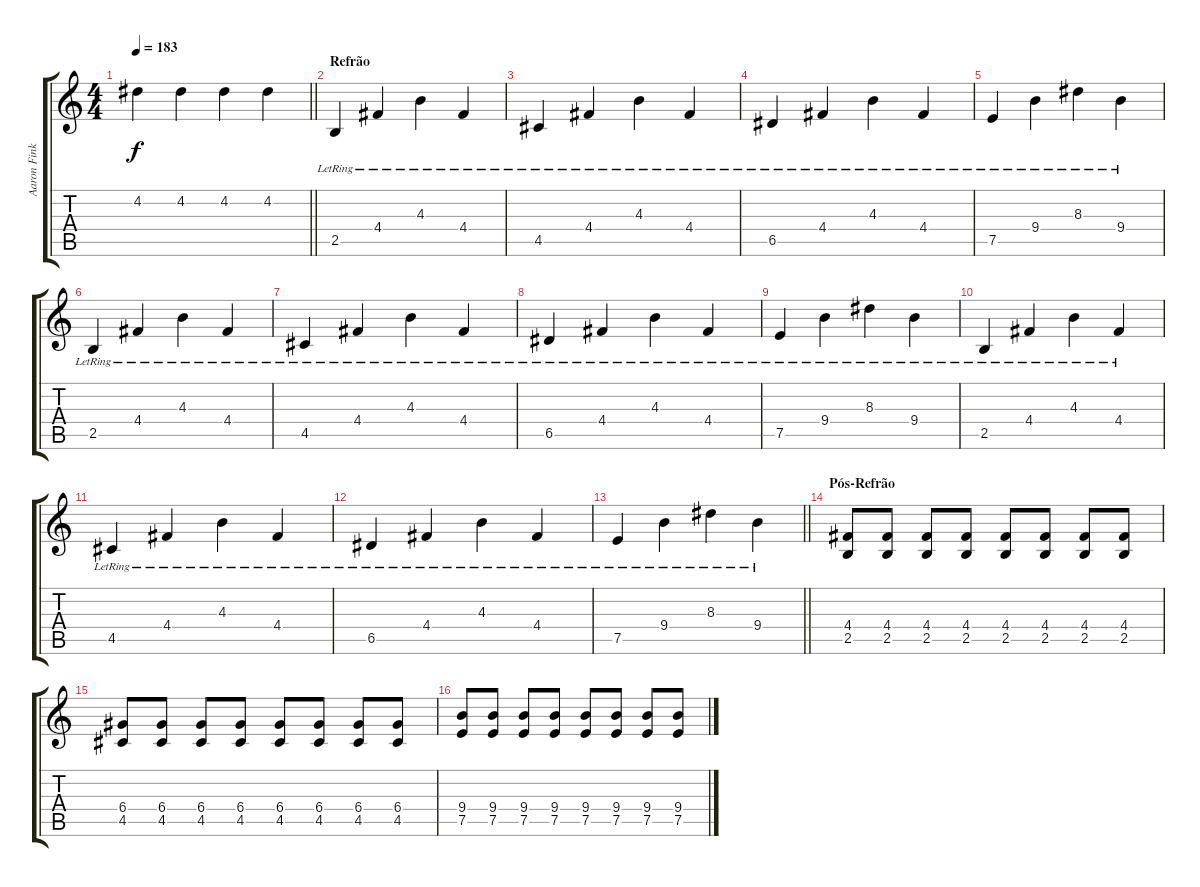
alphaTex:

\track ("Aaron Fink" "Aaron Fink") {instrument overdrivenguitar}
\staff {score tabs}
\tuning (E4 B3 G3 D3 A2 E2) {hide}
\ts (4 4)
\tempo 183
\clef g2
\barLineRight lightlight
\ks c
4.2.4{dy f} 4.2.4 4.2.4 4.2.4 |
\section ("" "Refrão")
2.5{lr}.4{volume 16 instrument electricguitarclean} 4.4{lr}.4 4.3{lr}.4 4.4{lr}.4 |
4.5{lr}.4 4.4{lr}.4 4.3{lr}.4 4.4{lr}.4 |
6.5{lr}.4 4.4{lr}.4 4.3{lr}.4 4.4{lr}.4 |
7.5{lr}.4 9.4{lr}.4 8.3{lr}.4 9.4{lr}.4 |
2.5{lr}.4 4.4{lr}.4 4.3{lr}.4 4.4{lr}.4 |
4.5{lr}.4 4.4{lr}.4 4.3{lr}.4 4.4{lr}.4 |
6.5{lr}.4 4.4{lr}.4 4.3{lr}.4 4.4{lr}.4 |
7.5{lr}.4 9.4{lr}.4 8.3{lr}.4 9.4{lr}.4 |
2.5{lr}.4 4.4{lr}.4 4.3{lr}.4 4.4{lr}.4 |
4.5{lr}.4 4.4{lr}.4 4.3{lr}.4 4.4{lr}.4 |
6.5{lr}.4 4.4{lr}.4 4.3{lr}.4 4.4{lr}.4 |
\barLineRight lightlight
7.5{lr}.4 9.4{lr}.4 8.3{lr}.4 9.4{lr}.4 |
\section ("" "Pós-Refrão")
(4.4 2.5).8{volume 10 instrument overdrivenguitar} (4.4 2.5).8 (4.4 2.5).8 (4.4 2.5).8 (4.4 2.5).8 (4.4 2.5).8 (4.4 2.5).8 (4.4 2.5).8 |
(6.4 4.5).8 (6.4 4.5).8 (6.4 4.5).8 (6.4 4.5).8 (6.4 4.5).8 (6.4 4.5).8 (6.4 4.5).8 (6.4 4.5).8 |
(9.4 7.5).8 (9.4 7.5).8 (9.4 7.5).8 (9.4 7.5).8 (9.4 7.5).8 (9.4 7.5).8 (9.4 7.5).8 (9.4 7.5).8
